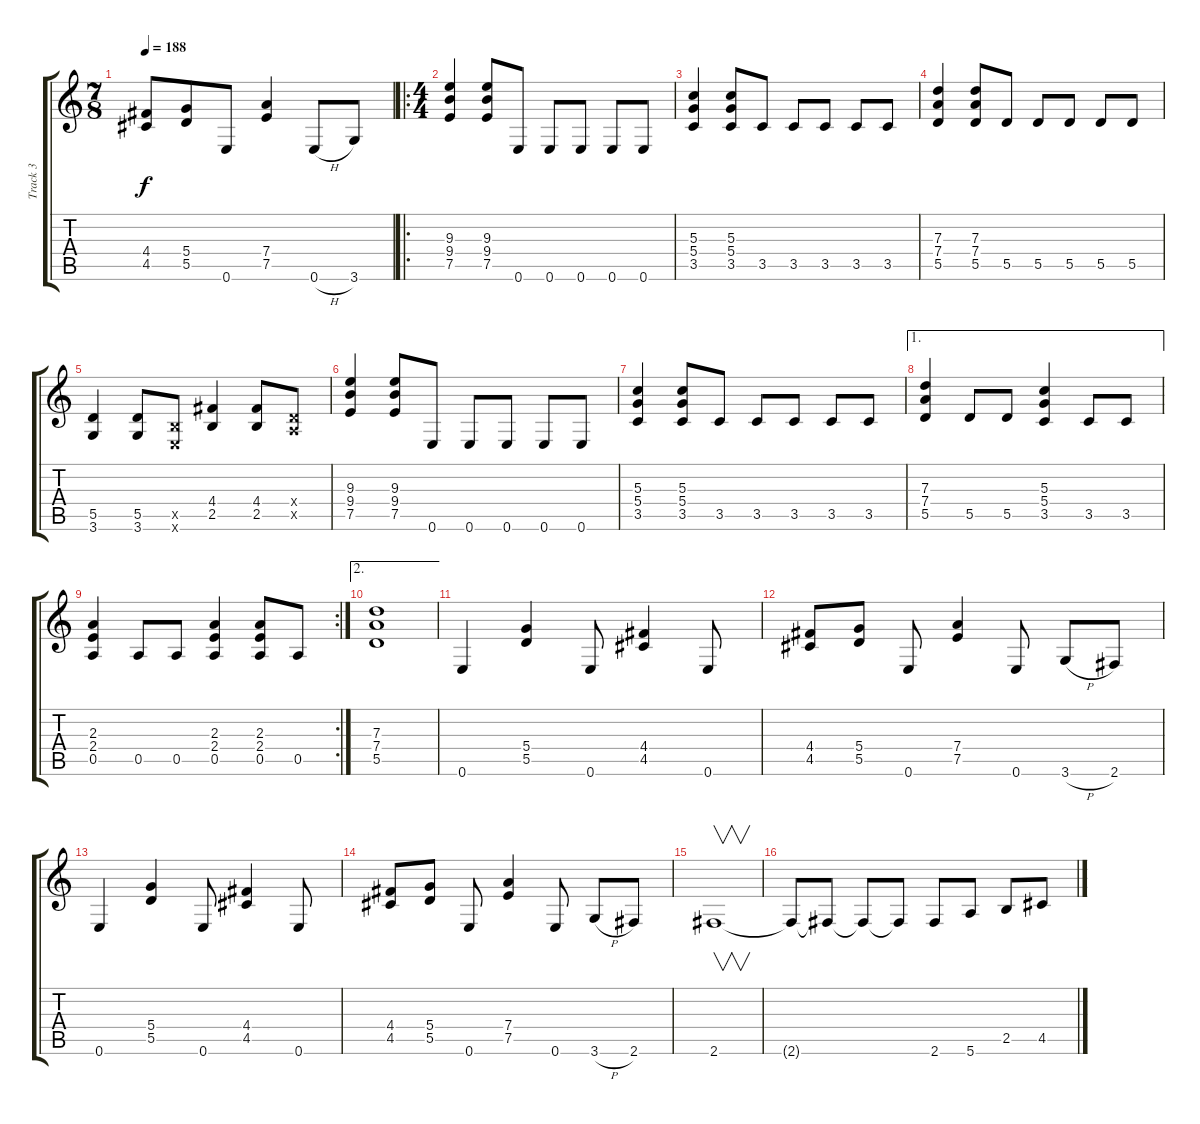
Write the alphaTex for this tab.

\track ("Track 3" "Track 3") {instrument overdrivenguitar}
\staff {score tabs}
\tuning (E4 B3 G3 D3 A2 E2) {hide}
\ts (7 8)
\tempo 188
\clef g2
\ks c
(4.4 4.5).8{dy f} (5.4 5.5).8 0.6.8 (7.4 7.5).4 0.6{h}.8 3.6.8 |
\ro
\ts (4 4)
(9.3 9.4 7.5).4 (9.3 9.4 7.5).8 0.6.8 0.6.8 0.6.8 0.6.8 0.6.8 |
(5.3 5.4 3.5).4 (5.3 5.4 3.5).8 3.5.8 3.5.8 3.5.8 3.5.8 3.5.8 |
(7.3 7.4 5.5).4 (7.3 7.4 5.5).8 5.5.8 5.5.8 5.5.8 5.5.8 5.5.8 |
(5.5 3.6).4 (5.5 3.6).8 (2.5{x} 0.6{x}).8 (4.4 2.5).4 (4.4 2.5).8 (0.4{x} 0.5{x}).8 |
(9.3 9.4 7.5).4 (9.3 9.4 7.5).8 0.6.8 0.6.8 0.6.8 0.6.8 0.6.8 |
(5.3 5.4 3.5).4 (5.3 5.4 3.5).8 3.5.8 3.5.8 3.5.8 3.5.8 3.5.8 |
\ae 1
(7.3 7.4 5.5).4 5.5.8 5.5.8 (5.3 5.4 3.5).4 3.5.8 3.5.8 |
\rc 2
(2.3 2.4 0.5).4 0.5.8 0.5.8 (2.3 2.4 0.5).4 (2.3 2.4 0.5).8 0.5.8 |
\ae 2
(7.3 7.4 5.5).1 |
0.6.4 (5.4 5.5).4 0.6.8 (4.4 4.5).4 0.6.8 |
(4.4 4.5).8 (5.4 5.5).8 0.6.8 (7.4 7.5).4 0.6.8 3.6{h}.8 2.6.8 |
0.6.4 (5.4 5.5).4 0.6.8 (4.4 4.5).4 0.6.8 |
(4.4 4.5).8 (5.4 5.5).8 0.6.8 (7.4 7.5).4 0.6.8 3.6{h}.8 2.6.8 |
2.6.1{v} |
2.6{t}.8 2.6{t}.8 2.6{t}.8 2.6{t}.8 2.6.8 5.6.8 2.5.8 4.5.8
